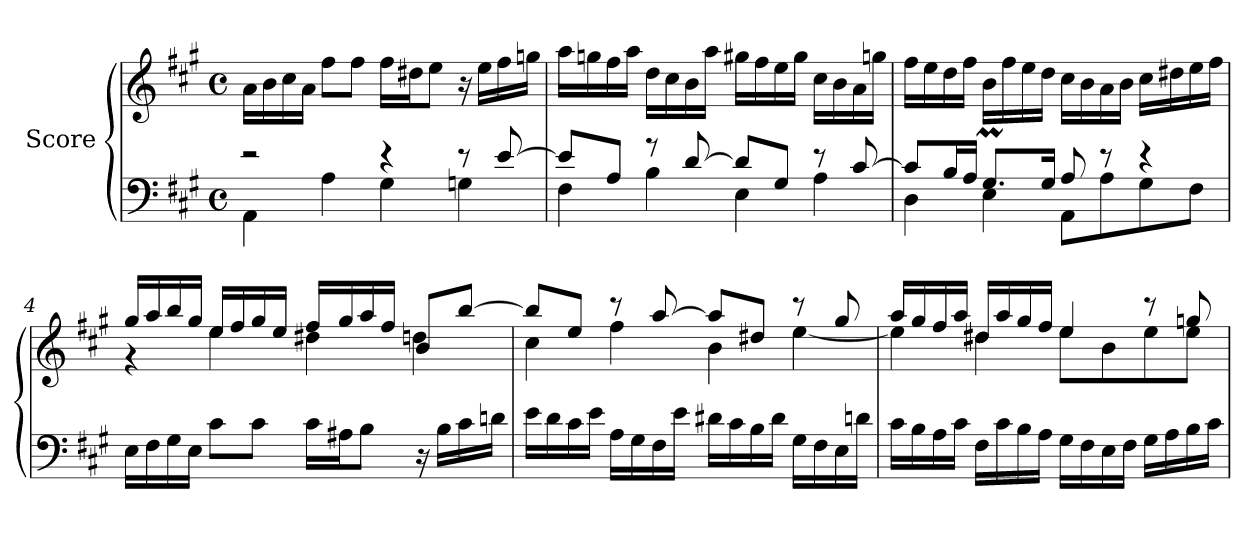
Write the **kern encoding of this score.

**kern	**kern
*part1	*part1
*staff2	*staff1
*I"Score	*
*clefF4	*clefG2
*k[f#c#g#]	*k[f#c#g#]
*M4/4	*M4/4
*met(c)	*met(c)
*MM60	*MM60
=1	=1
*^	*
2r	4AA\	16a\LL
.	.	16b\
.	.	16cc#\
.	.	16a\JJ
.	4A\	8ff#\L
.	.	8ff#\J
4r	4G#\	16ff#\LL
.	.	16dd#X\J
.	.	8ee\J
8r	4Gn\	16r
.	.	16ee\LL
[8e/	.	16ff#\
.	.	16ggn\JJ
=2	=2	=2
8e/L]	4F#\	16aa\LL
.	.	16ggn\
8A/J	.	16ff#\
.	.	16aa\JJ
8r	4B\	16dd\LL
.	.	16cc#\
[8d/	.	16b\
.	.	16aa\JJ
8d/L]	4E\	16gg#X\LL
.	.	16ff#\
8G#/J	.	16ee\
.	.	16gg#\JJ
8r	4A\	16cc#\LL
.	.	16b\
[8c#/	.	16a\
.	.	16ggn\JJ
!!LO:LB:g=z
=3	=3	=3
8c#/L]	4D\	16ff#\LL
.	.	16ee\
16B/L	.	16dd\
16A/JJ	.	16ff#\JJ
8.G#m/L	4E\	16b\LL
.	.	16ff#\
.	.	16ee\
16G#/Jk	.	16dd\JJ
8A/	8AA\L	16cc#\LL
.	.	16b\
8r	8A\	16a\
.	.	16b\JJ
4r	8G#\	16cc#\LL
.	.	16dd#X\
.	8F#\J	16ee\
.	.	16ff#\JJ
*v	*v	*
=4	=4
*	*^
16E\LL	16gg#/LL	4r
16F#\	16aa/	.
16G#\	16bb/	.
16E\JJ	16gg#/JJ	.
8c#\L	16ee/LL	4ee\
.	16ff#/	.
8c#\J	16gg#/	.
.	16ee/JJ	.
16c#\LL	16ff#/LL	4dd#X\
16A#X\J	16gg#/	.
8B\J	16aa/	.
.	16ff#/JJ	.
16r	8b/L	4ddn\
16B\LL	.	.
16c#\	[8bb/J	.
16dn\JJ	.	.
=5	=5	=5
16e\LL	8bb/L]	4cc#\
16d\	.	.
16c#\	8ee/J	.
16e\JJ	.	.
16A\LL	8r	4ff#\
16G#\	.	.
16F#\	[8aa/	.
16e\JJ	.	.
16d#X\LL	8aa/L]	4b\
16c#\	.	.
16B\	8dd#X/J	.
16d#\JJ	.	.
16G#\LL	8r	[4ee\
16F#\	.	.
16E\	8gg#/	.
16dn\JJ	.	.
!!LO:LB:g=z	!!
=6	=6	=6
16c#\LL	16aa/LL	4ee\]
16B\	16gg#/	.
16A\	16ff#/	.
16c#\JJ	16aa/JJ	.
16F#\LL	16dd#X/LL	4dd#\
16c#\	16aa/	.
16B\	16gg#/	.
16A\JJ	16ff#/JJ	.
16G#\LL	4ee/	8ee\L
16F#\	.	.
16E\	.	8b\
16F#\JJ	.	.
16G#\LL	8r	8ee\
16A\	.	.
16B\	8ggn/	8ee\J
16c#\JJ	.	.
*	*v	*v
=	=
*-	*-
